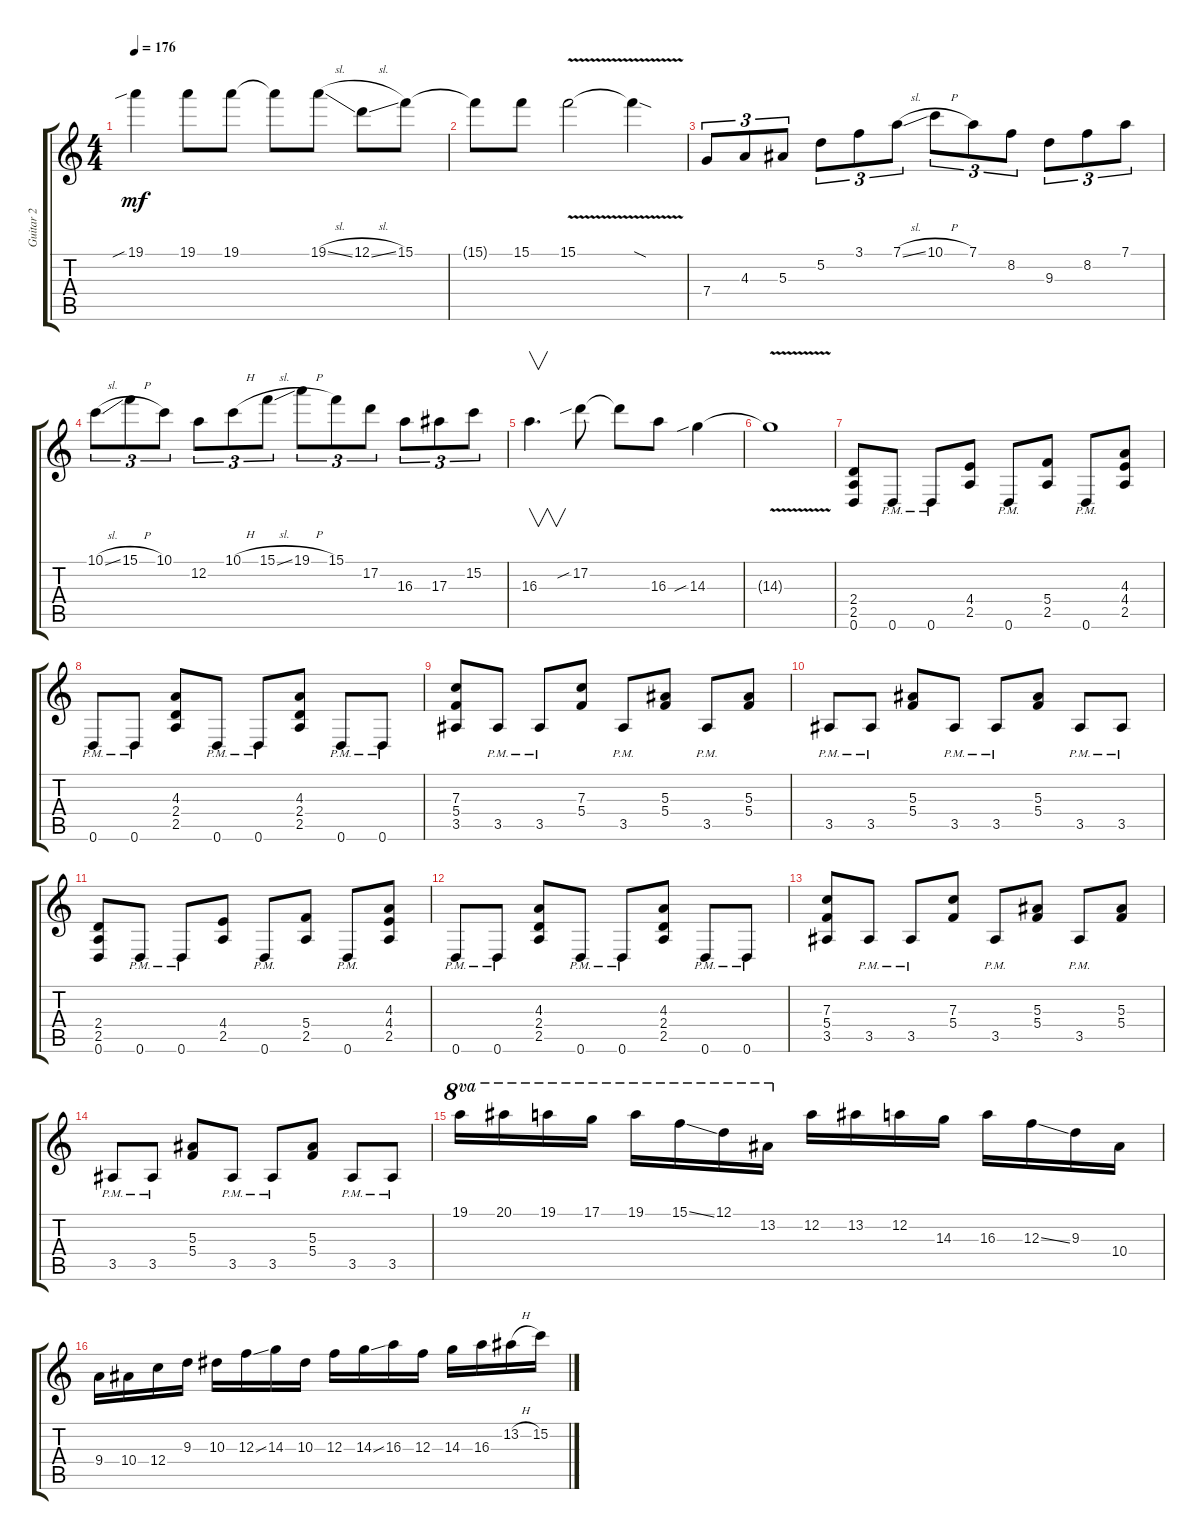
\track ("Guitar 2" "Guitar 2") {instrument distortionguitar}
\staff {score tabs}
\tuning (D4 A3 F3 C3 G2 D2) {hide}
\ts (4 4)
\tempo 176
\clef g2
\ks c
19.1{sib}.4{dy mf} 19.1.8 19.1.8 19.1{t}.8 19.1{sl}.8 12.1{sl}.8 15.1.8 |
15.1{t}.8 15.1.8 15.1{v}.2 15.1{sod t}.4 |
7.4.8{tu (3 2)} 4.3.8{tu (3 2)} 5.3.8{tu (3 2)} 5.2.8{tu (3 2)} 3.1.8{tu (3 2)} 7.1{sl}.8{tu (3 2)} 10.1{h}.8{tu (3 2)} 7.1.8{tu (3 2)} 8.2.8{tu (3 2)} 9.3.8{tu (3 2)} 8.2.8{tu (3 2)} 7.1.8{tu (3 2)} |
10.1{sl}.8{tu (3 2)} 15.1{h}.8{tu (3 2)} 10.1.8{tu (3 2)} 12.2.8{tu (3 2)} 10.1{h}.8{tu (3 2)} 15.1{sl}.8{tu (3 2)} 19.1{h}.8{tu (3 2)} 15.1.8{tu (3 2)} 17.2.8{tu (3 2)} 16.3.8{tu (3 2)} 17.3.8{tu (3 2)} 15.2.8{tu (3 2)} |
16.3.4{v d} 17.2{sib}.8 17.2{t}.8 16.3.8 14.3{sib}.4 |
14.3{v t}.1 |
(2.4 2.5 0.6).8 0.6{pm}.8 0.6{pm}.8 (4.4 2.5).8 0.6{pm}.8 (5.4 2.5).8 0.6{pm}.8 (4.3 4.4 2.5).8 |
0.6{pm}.8 0.6{pm}.8 (4.3 2.4 2.5).8 0.6{pm}.8 0.6{pm}.8 (4.3 2.4 2.5).8 0.6{pm}.8 0.6{pm}.8 |
(7.3 5.4 3.5).8 3.5{pm}.8 3.5{pm}.8 (7.3 5.4).8 3.5{pm}.8 (5.3 5.4).8 3.5{pm}.8 (5.3 5.4).8 |
3.5{pm}.8 3.5{pm}.8 (5.3 5.4).8 3.5{pm}.8 3.5{pm}.8 (5.3 5.4).8 3.5{pm}.8 3.5{pm}.8 |
(2.4 2.5 0.6).8 0.6{pm}.8 0.6{pm}.8 (4.4 2.5).8 0.6{pm}.8 (5.4 2.5).8 0.6{pm}.8 (4.3 4.4 2.5).8 |
0.6{pm}.8 0.6{pm}.8 (4.3 2.4 2.5).8 0.6{pm}.8 0.6{pm}.8 (4.3 2.4 2.5).8 0.6{pm}.8 0.6{pm}.8 |
(7.3 5.4 3.5).8 3.5{pm}.8 3.5{pm}.8 (7.3 5.4).8 3.5{pm}.8 (5.3 5.4).8 3.5{pm}.8 (5.3 5.4).8 |
3.5{pm}.8 3.5{pm}.8 (5.3 5.4).8 3.5{pm}.8 3.5{pm}.8 (5.3 5.4).8 3.5{pm}.8 3.5{pm}.8 |
19.1.16{ot 8va} 20.1.16{ot 8va} 19.1.16{ot 8va} 17.1.16{ot 8va} 19.1.16{ot 8va} 15.1{ss}.16{ot 8va} 12.1.16{ot 8va} 13.2.16{ot 8va} 12.2.16 13.2.16 12.2.16 14.3.16 16.3.16 12.3{ss}.16 9.3.16 10.4.16 |
9.4.16 10.4.16 12.4.16 9.3.16 10.3.16 12.3{ss}.16 14.3.16 10.3.16 12.3.16 14.3{ss}.16 16.3.16 12.3.16 14.3.16 16.3.16 13.2{h}.16 15.2.16
